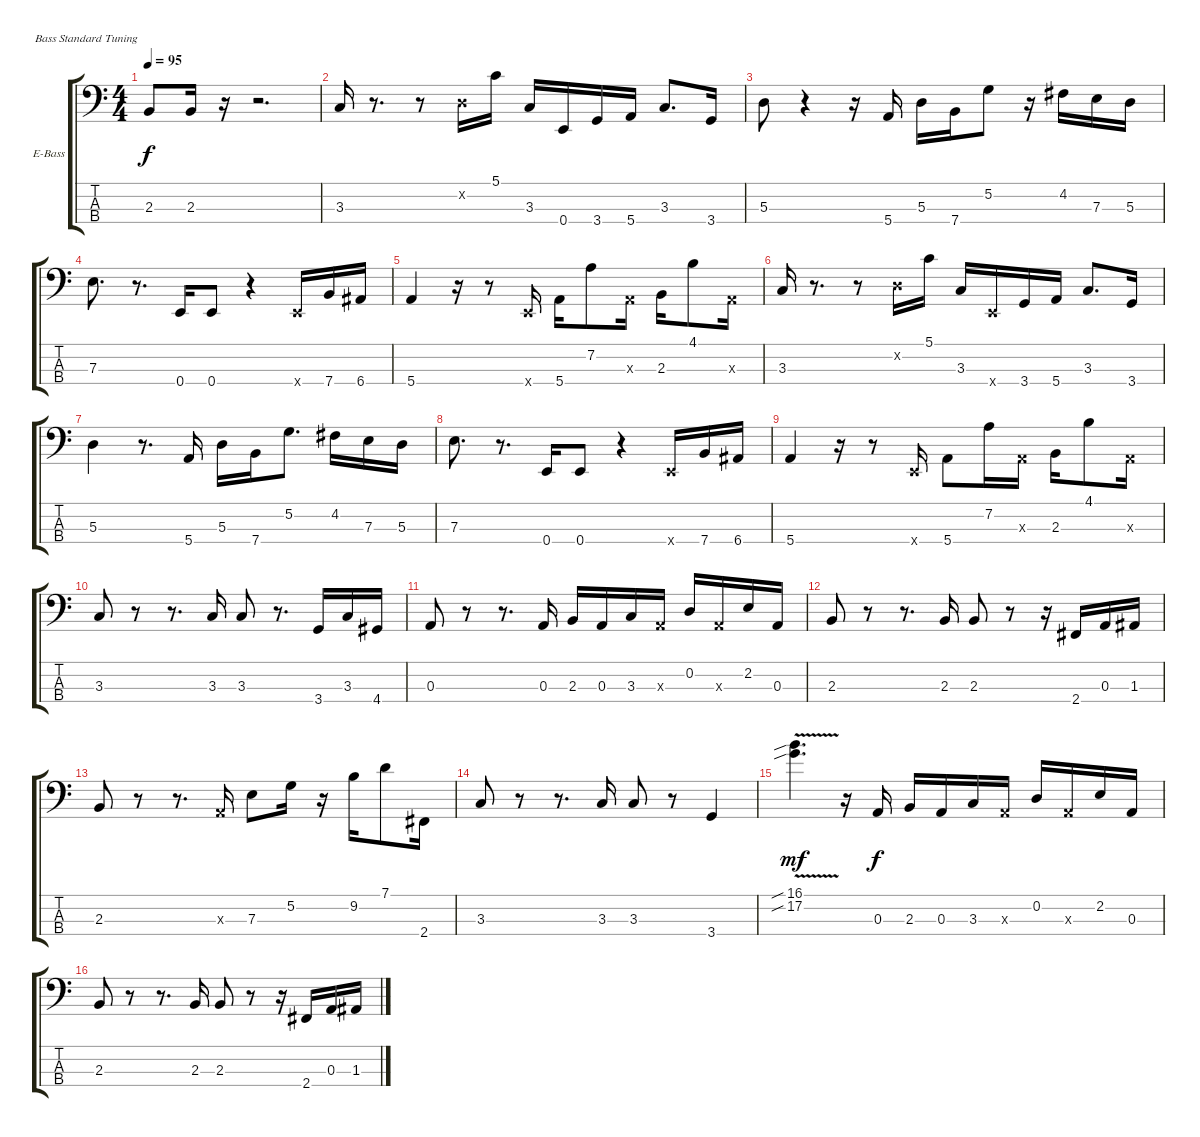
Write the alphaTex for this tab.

\defaultSystemsLayout 4
\bracketExtendMode groupsimilarinstruments
\firstSystemTrackNameOrientation horizontal
\otherSystemsTrackNameOrientation horizontal
\track ("Basse" "E-Bass") {instrument electricbassfinger}
\staff {score tabs}
\tuning (G2 D2 A1 E1)
\ts (4 4)
\tempo 95
\clef f4
\scale
0.333333
\ks c
2.3{t}.8{dy f} 2.3.16 r.16 r.2{d} |
\scale
0.333333 3.3.16 r.8{d} r.8 0.2{x}.16 5.1.16 3.3.16 0.4.16 3.4.16 5.4.16 3.3.8{d} 3.4.16 |
\scale
0.333333 5.3.8 r.4 r.16 5.4.16 5.3.16 7.4.16 5.2.8 r.16 4.2.16 7.3.16 5.3.16 |
\scale
0.333333 7.3.8{d} r.8{d} 0.4.16 0.4.8 r.4 0.4{x}.16 7.4.16 6.4.16 |
\scale
0.333333 5.4.4 r.16 r.8 0.4{x}.16 5.4.16 7.2.8 0.3{x}.16 2.3.16 4.1.8 0.3{x}.16 |
\scale
0.333333 3.3.16 r.8{d} r.8 0.2{x}.16 5.1.16 3.3.16 0.4{x}.16 3.4.16 5.4.16 3.3.8{d} 3.4.16 |
\scale
0.333333 5.3.4 r.8{d} 5.4.16 5.3.16 7.4.16 5.2.8{d} 4.2.16 7.3.16 5.3.16 |
7.3.8{d} r.8{d} 0.4.16 0.4.8 r.4 0.4{x}.16 7.4.16 6.4.16 |
5.4.4 r.16 r.8 0.4{x}.16 5.4.8 7.2.16 0.3{x}.16 2.3.16 4.1.8 0.3{x}.16 |
3.3.8 r.8 r.8{d} 3.3.16 3.3.8 r.8{d} 3.4.16 3.3.16 4.4.16 |
0.3.8 r.8 r.8{d} 0.3.16 2.3.16 0.3.16 3.3.16 0.3{x}.16 0.2.16 0.3{x}.16 2.2.16 0.3.16 |
2.3.8 r.8 r.8{d} 2.3.16 2.3.8 r.8 r.16 2.4.16 0.3.16 1.3.16 |
2.3.8 r.8 r.8{d} 0.3{x}.16 7.3.8 5.2.16 r.16 9.2.16 7.1.8 2.4.16 |
3.3.8 r.8 r.8{d} 3.3.16 3.3.8 r.8 3.4.4 |
(17.2{v sib} 16.1{v sib}).4{d dy mf} r.16 0.3.16{dy f} 2.3.16 0.3.16 3.3.16 0.3{x}.16 0.2.16 0.3{x}.16 2.2.16 0.3.16 |
2.3.8 r.8 r.8{d} 2.3.16 2.3.8 r.8 r.16 2.4.16 0.3.16 1.3.16
